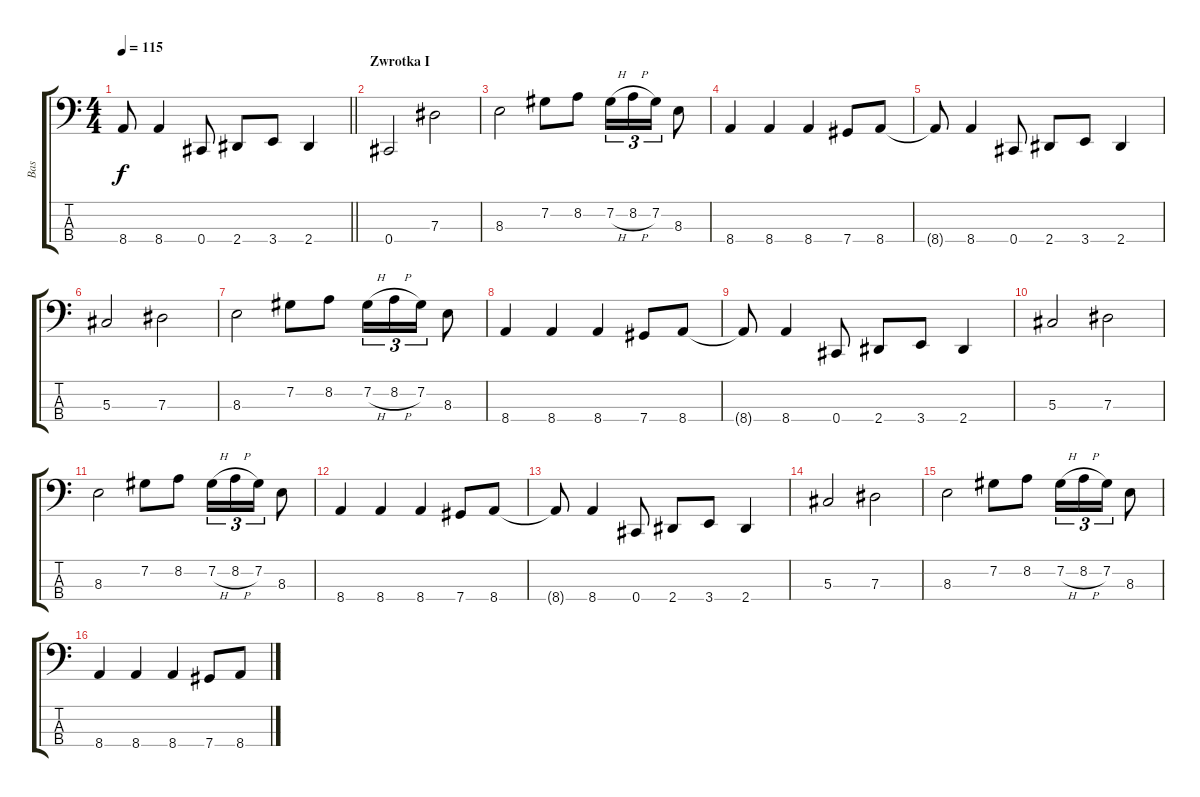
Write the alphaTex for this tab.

\track ("Bas" "Bas") {instrument electricbassfinger}
\staff {score tabs}
\tuning (Gb2 Db2 Ab1 Db1) {hide}
\ts (4 4)
\tempo 115
\clef f4
\barLineRight lightlight
\ks c
8.4{t}.8{dy f} 8.4.4 0.4.8 2.4.8 3.4.8 2.4.4 |
\section ("" "Zwrotka I")
0.4.2 7.3.2 |
8.3.2 7.2.8 8.2.8 7.2{h}.16{tu (3 2)} 8.2{h}.16{tu (3 2)} 7.2.16{tu (3 2)} 8.3.8 |
8.4.4 8.4.4 8.4.4 7.4.8 8.4.8 |
8.4{t}.8 8.4.4 0.4.8 2.4.8 3.4.8 2.4.4 |
5.3.2 7.3.2 |
8.3.2 7.2.8 8.2.8 7.2{h}.16{tu (3 2)} 8.2{h}.16{tu (3 2)} 7.2.16{tu (3 2)} 8.3.8 |
8.4.4 8.4.4 8.4.4 7.4.8 8.4.8 |
8.4{t}.8 8.4.4 0.4.8 2.4.8 3.4.8 2.4.4 |
5.3.2 7.3.2 |
8.3.2 7.2.8 8.2.8 7.2{h}.16{tu (3 2)} 8.2{h}.16{tu (3 2)} 7.2.16{tu (3 2)} 8.3.8 |
8.4.4 8.4.4 8.4.4 7.4.8 8.4.8 |
8.4{t}.8 8.4.4 0.4.8 2.4.8 3.4.8 2.4.4 |
5.3.2 7.3.2 |
8.3.2 7.2.8 8.2.8 7.2{h}.16{tu (3 2)} 8.2{h}.16{tu (3 2)} 7.2.16{tu (3 2)} 8.3.8 |
8.4.4 8.4.4 8.4.4 7.4.8 8.4.8
